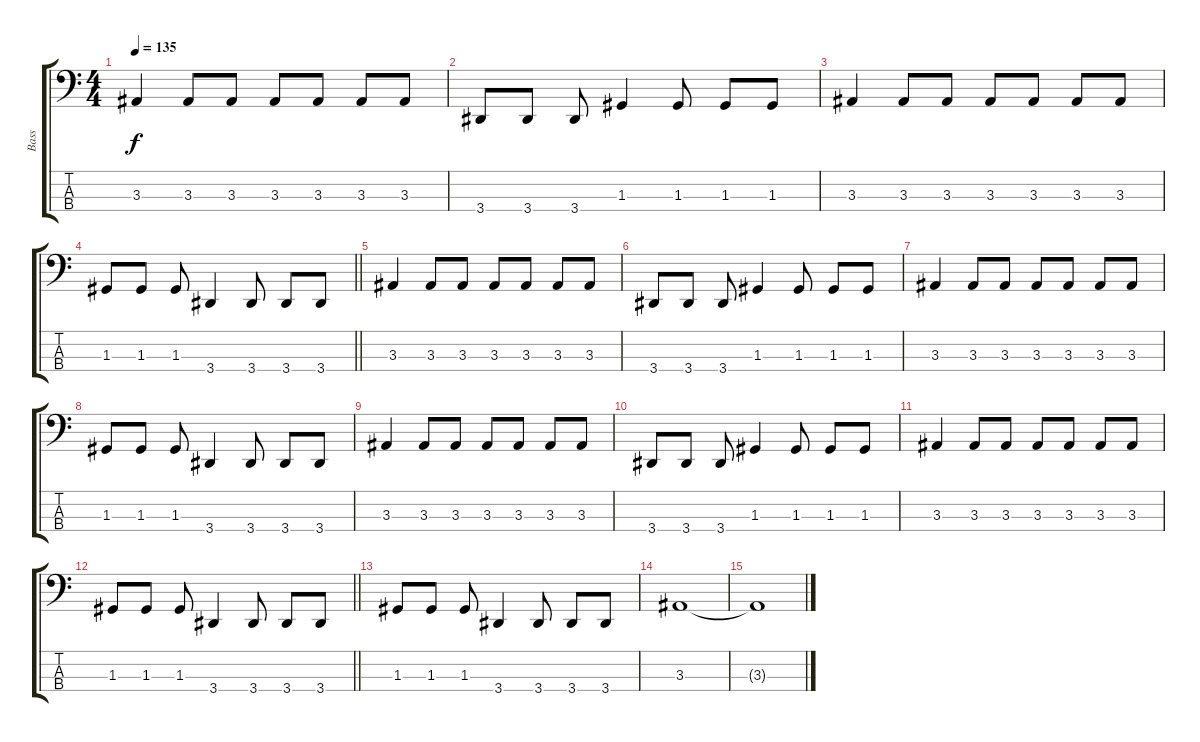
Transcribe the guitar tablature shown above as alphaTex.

\track ("Bass" "Bass") {instrument electricbassfinger}
\staff {score tabs}
\tuning (F2 C2 G1 C1) {hide}
\ts (4 4)
\tempo 135
\clef f4
\ks c
3.3.4{dy f} 3.3.8 3.3.8 3.3.8 3.3.8 3.3.8 3.3.8 |
3.4.8 3.4.8 3.4.8 1.3.4 1.3.8 1.3.8 1.3.8 |
3.3.4 3.3.8 3.3.8 3.3.8 3.3.8 3.3.8 3.3.8 |
\barLineRight lightlight
1.3.8 1.3.8 1.3.8 3.4.4 3.4.8 3.4.8 3.4.8 |
3.3.4 3.3.8 3.3.8 3.3.8 3.3.8 3.3.8 3.3.8 |
3.4.8 3.4.8 3.4.8 1.3.4 1.3.8 1.3.8 1.3.8 |
3.3.4 3.3.8 3.3.8 3.3.8 3.3.8 3.3.8 3.3.8 |
1.3.8 1.3.8 1.3.8 3.4.4 3.4.8 3.4.8 3.4.8 |
3.3.4 3.3.8 3.3.8 3.3.8 3.3.8 3.3.8 3.3.8 |
3.4.8 3.4.8 3.4.8 1.3.4 1.3.8 1.3.8 1.3.8 |
3.3.4 3.3.8 3.3.8 3.3.8 3.3.8 3.3.8 3.3.8 |
\barLineRight lightlight
1.3.8 1.3.8 1.3.8 3.4.4 3.4.8 3.4.8 3.4.8 |
1.3.8 1.3.8 1.3.8 3.4.4 3.4.8 3.4.8 3.4.8 |
3.3.1 |
3.3{t}.1
